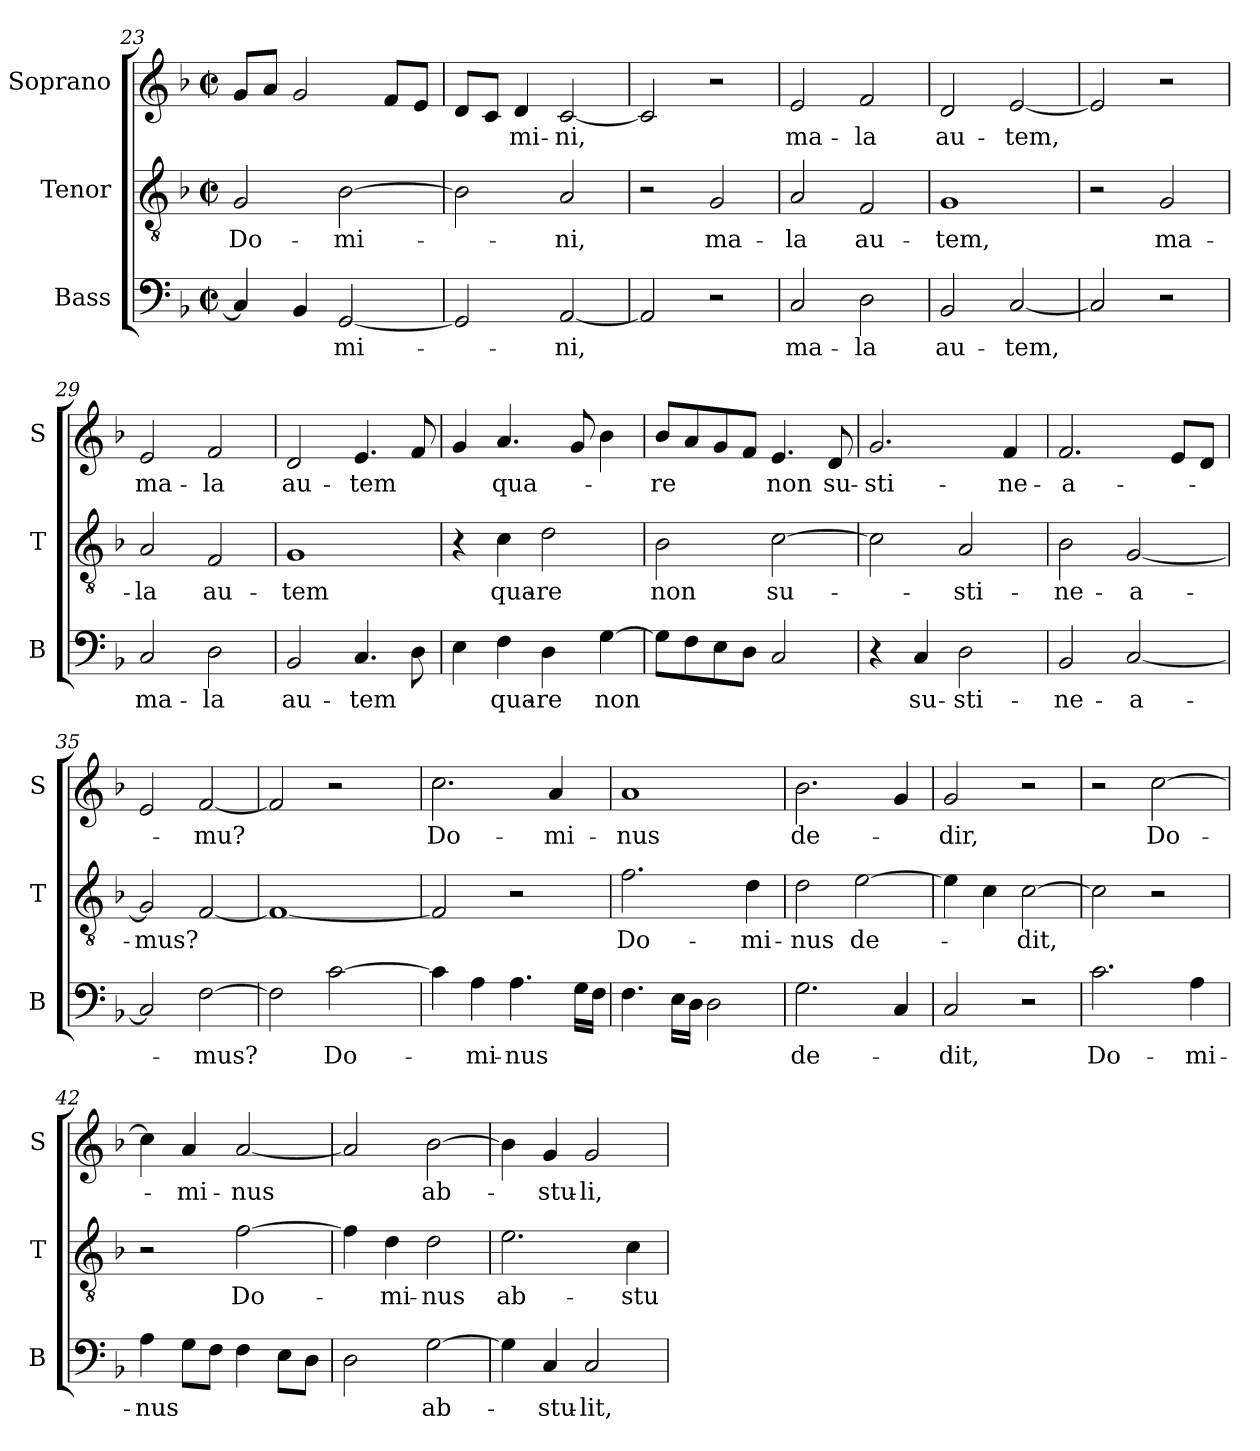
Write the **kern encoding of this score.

**kern	**text	**kern	**text	**kern	**text
*part3	*part3	*part2	*part2	*part1	*part1
*staff3	*staff3	*staff2	*staff2	*staff1	*staff1
*I"Bass	*	*I"Tenor	*	*I"Soprano	*
*I'B	*	*I'T	*	*I'S	*
*clefF4	*	*clefGv2	*	*clefG2	*
*k[b-]	*	*k[b-]	*	*k[b-]	*
*F:	*	*F:	*	*F:	*
*M2/2	*	*M2/2	*	*M2/2	*
*met(c|)	*	*met(c|)	*	*met(c|)	*
=23	=23	=23	=23	=23	=23
!	!	!	!LO:LY:b	!	!
4C/]	.	2G/	Do-	8g/L	.
.	.	.	.	8a/J	.
4BB-/	.	.	.	2g/	.
!	!LO:LY:b	!	!LO:LY:b	!	!
[2GG/	-mi-	[2B-\	-mi-	.	.
.	.	.	.	8f/L	.
.	.	.	.	8e/J	.
=24	=24	=24	=24	=24	=24
2GG/]	.	2B-\]	.	8d/L	.
.	.	.	.	8c/J	.
!	!	!	!	!	!LO:LY:b
.	.	.	.	4d/	-mi-
!	!LO:LY:b	!	!LO:LY:b	!	!LO:LY:b
[2AA/	-ni,	2A/	-ni,	[2c/	-ni,
=25	=25	=25	=25	=25	=25
2AA/]	.	2r	.	2c/]	.
!	!	!	!LO:LY:b	!	!
2r	.	2G/	ma-	2r	.
!!LO:LB:g=z
=26	=26	=26	=26	=26	=26
!	!LO:LY:b	!	!LO:LY:b	!	!LO:LY:b
2C/	ma-	2A/	-la	2e/	ma-
!	!LO:LY:b	!	!LO:LY:b	!	!LO:LY:b
2D\	-la	2F/	au-	2f/	-la
=27	=27	=27	=27	=27	=27
!	!LO:LY:b	!	!LO:LY:b	!	!LO:LY:b
2BB-/	au-	1G	-tem,	2d/	au-
!	!LO:LY:b	!	!	!	!LO:LY:b
[2C/	-tem,	.	.	[2e/	-tem,
=28	=28	=28	=28	=28	=28
2C/]	.	2r	.	2e/]	.
!	!	!	!LO:LY:b	!	!
2r	.	2G/	ma-	2r	.
=29	=29	=29	=29	=29	=29
!	!LO:LY:b	!	!LO:LY:b	!	!LO:LY:b
2C/	ma-	2A/	-la	2e/	ma-
!	!LO:LY:b	!	!LO:LY:b	!	!LO:LY:b
2D\	-la	2F/	au-	2f/	-la
=30	=30	=30	=30	=30	=30
!	!LO:LY:b	!	!LO:LY:b	!	!LO:LY:b
2BB-/	au-	1G	-tem	2d/	au-
!	!LO:LY:b	!	!	!	!LO:LY:b
4.C/	-tem	.	.	4.e/	-tem
8D\	.	.	.	8f/	.
!!LO:LB:g=z
=31	=31	=31	=31	=31	=31
4E\	.	4r	.	4g/	.
!	!LO:LY:b	!	!LO:LY:b	!	!LO:LY:b
4F\	qua-	4c\	qua-	4.a/	qua-
!	!LO:LY:b	!	!LO:LY:b	!	!
4D\	-re	2d\	-re	.	.
.	.	.	.	8g/	.
!	!LO:LY:b	!	!	!	!
[4G\	non	.	.	4b-\	.
=32	=32	=32	=32	=32	=32
!	!	!	!LO:LY:b	!	!LO:LY:b
8G\L]	.	2B-\	non	8b-/L	-re
8F\	.	.	.	8a/	.
8E\	.	.	.	8g/	.
8D\J	.	.	.	8f/J	.
!	!	!	!LO:LY:b	!	!LO:LY:b
2C/	.	[2c\	su-	4.e/	non
!	!	!	!	!	!LO:LY:b
.	.	.	.	8d/	su-
=33	=33	=33	=33	=33	=33
!	!	!	!	!	!LO:LY:b
4r	.	2c\]	.	2.g/	-sti-
!	!LO:LY:b	!	!	!	!
4C/	su-	.	.	.	.
!	!LO:LY:b	!	!LO:LY:b	!	!
2D\	-sti-	2A/	-sti-	.	.
!	!	!	!	!	!LO:LY:b
.	.	.	.	4f/	-ne-
=34	=34	=34	=34	=34	=34
!	!LO:LY:b	!	!LO:LY:b	!	!LO:LY:b
2BB-/	-ne-	2B-\	-ne-	2.f/	-a-
!	!LO:LY:b	!	!LO:LY:b	!	!
[2C/	-a-	[2G/	-a-	.	.
.	.	.	.	8e/L	.
.	.	.	.	8d/J	.
=35	=35	=35	=35	=35	=35
!	!	!	!LO:LY:b	!	!
2C/]	.	2G/]	-mus?	2e/	.
!	!LO:LY:b	!	!	!	!LO:LY:b
[2F\	-mus?	[2F/	.	[2f/	-mu?
!!LO:PB:g=z
=36	=36	=36	=36	=36	=36
2F\]	.	1F_	.	2f/]	.
!	!LO:LY:b	!	!	!	!
[2c\	Do-	.	.	2r	.
=37	=37	=37	=37	=37	=37
!	!	!	!	!	!LO:LY:b
4c\]	.	2F/]	.	2.cc\	Do-
!	!LO:LY:b	!	!	!	!
4A\	-mi-	.	.	.	.
!	!LO:LY:b	!	!	!	!
4.A\	-nus	2r	.	.	.
!	!	!	!	!	!LO:LY:b
.	.	.	.	4a/	-mi-
16G\LL	.	.	.	.	.
16F\JJ	.	.	.	.	.
=38	=38	=38	=38	=38	=38
!	!	!	!LO:LY:b	!	!LO:LY:b
4.F\	.	2.f\	Do-	1a	-nus
16E\LL	.	.	.	.	.
16D\JJ	.	.	.	.	.
2D\	.	.	.	.	.
!	!	!	!LO:LY:b	!	!
.	.	4d\	-mi-	.	.
=39	=39	=39	=39	=39	=39
!	!LO:LY:b	!	!LO:LY:b	!	!LO:LY:b
2.G\	de-	2d\	-nus	2.b-\	de-
!	!	!	!LO:LY:b	!	!
.	.	[2e\	de-	.	.
4C/	.	.	.	4g/	.
=40	=40	=40	=40	=40	=40
!	!LO:LY:b	!	!	!	!LO:LY:b
2C/	-dit,	4e\]	.	2g/	-dir,
.	.	4c\	.	.	.
!	!	!	!LO:LY:b	!	!
2r	.	[2c\	-dit,	2r	.
!!LO:LB:g=z
=41	=41	=41	=41	=41	=41
!	!LO:LY:b	!	!	!	!
2.c\	Do-	2c\]	.	2r	.
!	!	!	!	!	!LO:LY:b
.	.	2r	.	[2cc\	Do-
!	!LO:LY:b	!	!	!	!
4A\	-mi-	.	.	.	.
=42	=42	=42	=42	=42	=42
!	!LO:LY:b	!	!	!	!
4A\	-nus	2r	.	4cc\]	.
!	!	!	!	!	!LO:LY:b
8G\L	.	.	.	4a/	-mi-
8F\J	.	.	.	.	.
!	!	!	!LO:LY:b	!	!LO:LY:b
4F\	.	[2f\	Do-	[2a/	-nus
8E\L	.	.	.	.	.
8D\J	.	.	.	.	.
=43	=43	=43	=43	=43	=43
2D\	.	4f\]	.	2a/]	.
!	!	!	!LO:LY:b	!	!
.	.	4d\	-mi-	.	.
!	!LO:LY:b	!	!LO:LY:b	!	!LO:LY:b
[2G\	ab-	2d\	-nus	[2b-\	ab-
=44	=44	=44	=44	=44	=44
!	!	!	!LO:LY:b	!	!
4G\]	.	2.e\	ab-	4b-\]	.
!	!LO:LY:b	!	!	!	!LO:LY:b
4C/	-stu-	.	.	4g/	-stu-
!	!LO:LY:b	!	!	!	!LO:LY:b
2C/	-lit,	.	.	2g/	-li,
!	!	!	!LO:LY:b	!	!
.	.	4c\	-stu-	.	.
=	=	=	=	=	=
*-	*-	*-	*-	*-	*-
